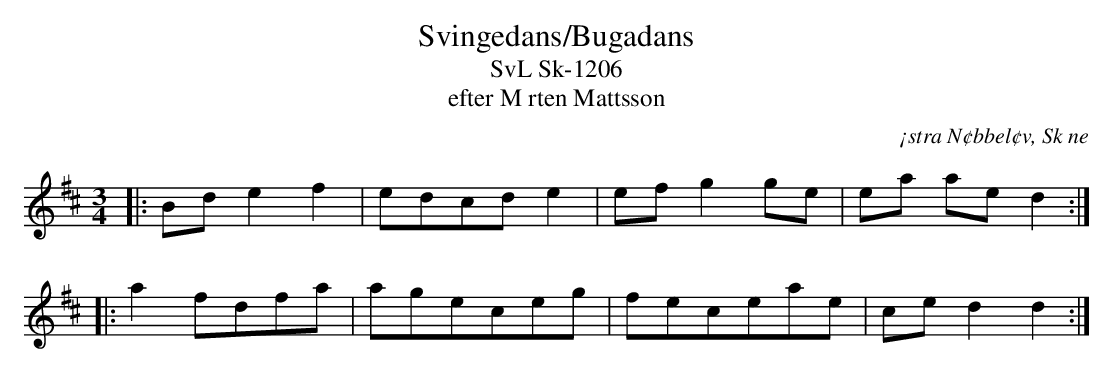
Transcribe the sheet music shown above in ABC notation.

X:1
T:Svingedans/Bugadans
T:SvL Sk-1206
T:efter M rten Mattsson
O:¡stra N¢bbel¢v, Sk ne
M:3/4
L:1/8
Q:1/4=108
K:D
|: Bd e2 f2 | edcd e2 | ef g2 ge | ea ae d2 :|
|: a2 fdfa | ageceg | feceae | ce d2 d2 :|
